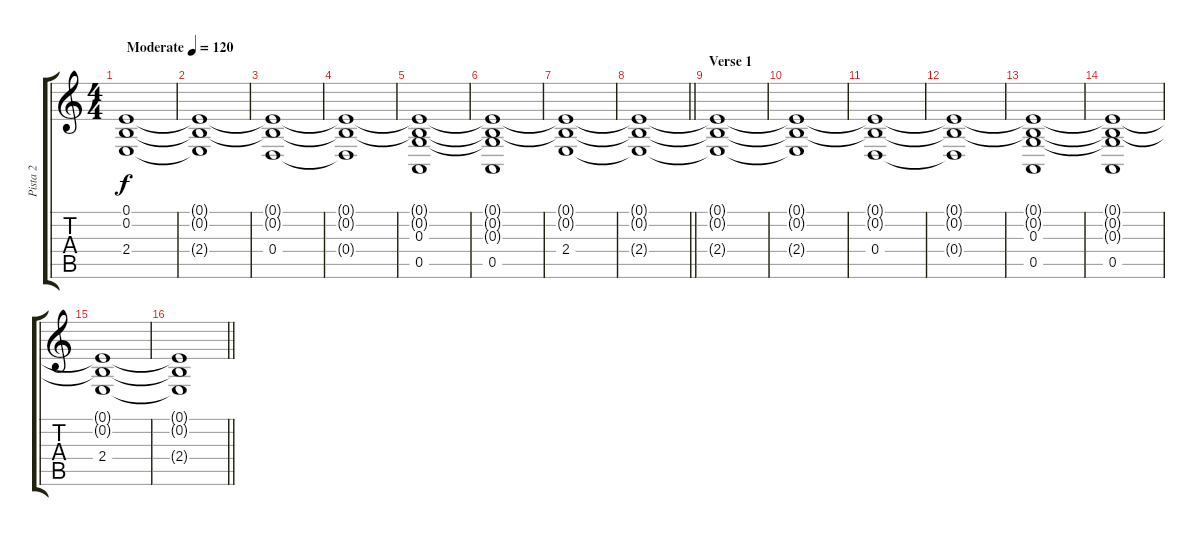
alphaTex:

\track ("Pista 2" "Pista 2") {instrument pad2warm}
\staff {score tabs}
\tuning (E4 B3 G3 D3 A2 E2) {hide}
\ts (4 4)
\tempo (120 "Moderate")
\clef g2
\ks c
(0.1 0.2 2.4).1{dy f instrument pad2warm} |
(0.1{t} 0.2{t} 2.4{t}).1 |
(0.1{t} 0.2{t} 0.4).1 |
(0.1{t} 0.2{t} 0.4{t}).1 |
(0.1{t} 0.2{t} 0.3 0.5).1 |
(0.1{t} 0.2{t} 0.3{t} 0.5).1 |
(0.1{t} 0.2{t} 2.4).1 |
\barLineRight lightlight
(0.1{t} 0.2{t} 2.4{t}).1 |
\section ("" "Verse 1")
(0.1{t} 0.2{t} 2.4{t}).1 |
(0.1{t} 0.2{t} 2.4{t}).1 |
(0.1{t} 0.2{t} 0.4).1 |
(0.1{t} 0.2{t} 0.4{t}).1 |
(0.1{t} 0.2{t} 0.3 0.5).1 |
(0.1{t} 0.2{t} 0.3{t} 0.5).1 |
(0.1{t} 0.2{t} 2.4).1 |
\barLineRight lightlight
(0.1{t} 0.2{t} 2.4{t}).1
